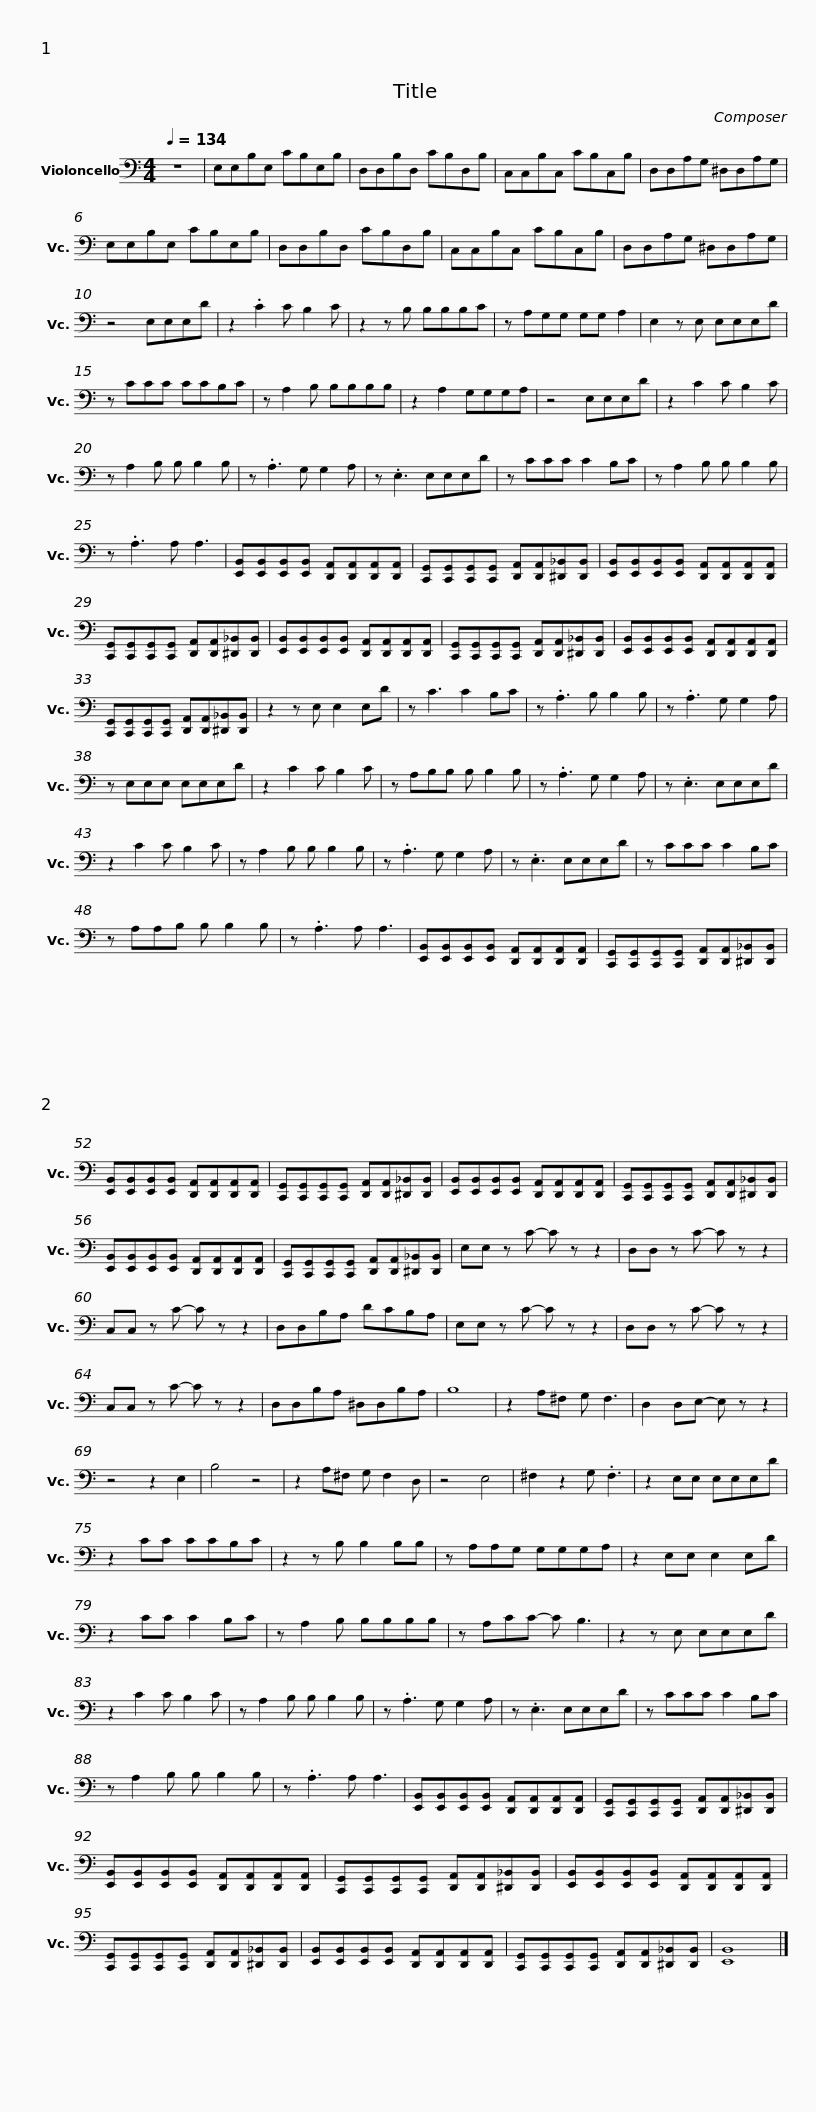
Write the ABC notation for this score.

X:1
L:1/8
Q:1/4=134
M:4/4
I:linebreak $
K:C
V:1 bass
V:1
 z8 | E,E,B,E, CB,E,B, | D,D,B,D, CB,D,B, | C,C,B,C, CB,C,B, | D,D,A,G, ^D,D,A,G, | %5
 E,E,B,E, CB,E,B, |$ D,D,B,D, CB,D,B, | C,C,B,C, CB,C,B, | D,D,A,G, ^D,D,A,G, | z4 E,E,E,D | %10
 z2 .C2 C B,2 C | z2 z B, B,B,B,C |$ z A,G,G, G,G, A,2 | E,2 z E, E,E,E,D | z CCC CCB,C | %15
 z A,2 B, B,B,B,B, | z2 A,2 G,G,G,A, | z4 E,E,E,D |$ z2 C2 C B,2 C | z A,2 B, B, B,2 B, | %20
 z .A,3 G, G,2 A, | z .E,3 E,E,E,D | z CCC C2 B,C | z A,2 B, B, B,2 B, | z .A,3 A, A,3 |$ %25
 [E,,B,,][E,,B,,][E,,B,,][E,,B,,] [D,,A,,][D,,A,,][D,,A,,][D,,A,,] | [C,,G,,][C,,G,,][C,,G,,][C,,G,,] [D,,A,,][D,,A,,][^D,,_B,,][D,,B,,] | [E,,B,,][E,,B,,][E,,B,,][E,,B,,] [D,,A,,][D,,A,,][D,,A,,][D,,A,,] | [C,,G,,][C,,G,,][C,,G,,][C,,G,,] [D,,A,,][D,,A,,][^D,,_B,,][D,,B,,] |$ [E,,B,,][E,,B,,][E,,B,,][E,,B,,] [D,,A,,][D,,A,,][D,,A,,][D,,A,,] | %30
 [C,,G,,][C,,G,,][C,,G,,][C,,G,,] [D,,A,,][D,,A,,][^D,,_B,,][D,,B,,] | [E,,B,,][E,,B,,][E,,B,,][E,,B,,] [D,,A,,][D,,A,,][D,,A,,][D,,A,,] | [C,,G,,][C,,G,,][C,,G,,][C,,G,,] [D,,A,,][D,,A,,][^D,,_B,,][D,,B,,] |$ z2 z E, E,2 E,D | z C3 C2 B,C | %35
 z .A,3 B, B,2 B, | z .A,3 G, G,2 A, | z E,E,E, E,E,E,D | z2 C2 C B,2 C | z A,B,B, B, B,2 B, |$ %40
 z .A,3 G, G,2 A, | z .E,3 E,E,E,D | z2 C2 C B,2 C | z A,2 B, B, B,2 B, | z .A,3 G, G,2 A, | %45
 z .E,3 E,E,E,D | z CCC C2 B,C |$ z A,A,B, B, B,2 B, | z .A,3 A, A,3 | [E,,B,,][E,,B,,][E,,B,,][E,,B,,] [D,,A,,][D,,A,,][D,,A,,][D,,A,,] | %50
 [C,,G,,][C,,G,,][C,,G,,][C,,G,,] [D,,A,,][D,,A,,][^D,,_B,,][D,,B,,] | [E,,B,,][E,,B,,][E,,B,,][E,,B,,] [D,,A,,][D,,A,,][D,,A,,][D,,A,,] |$ [C,,G,,][C,,G,,][C,,G,,][C,,G,,] [D,,A,,][D,,A,,][^D,,_B,,][D,,B,,] | [E,,B,,][E,,B,,][E,,B,,][E,,B,,] [D,,A,,][D,,A,,][D,,A,,][D,,A,,] | [C,,G,,][C,,G,,][C,,G,,][C,,G,,] [D,,A,,][D,,A,,][^D,,_B,,][D,,B,,] | %55
 [E,,B,,][E,,B,,][E,,B,,][E,,B,,] [D,,A,,][D,,A,,][D,,A,,][D,,A,,] |$ [C,,G,,][C,,G,,][C,,G,,][C,,G,,] [D,,A,,][D,,A,,][^D,,_B,,][D,,B,,] | E,E, z C- C z z2 | D,D, z C- C z z2 | C,C, z C- C z z2 | %60
 D,D,B,A, DCB,A, |$ E,E, z C- C z z2 | D,D, z C- C z z2 | C,C, z C- C z z2 | D,D,B,A, ^D,D,B,A, | %65
 B,8 | z2 A,^F, G, F,3 | D,2 D,E,- E, z z2 |$ z4 z2 E,2 | B,4 z4 | %70
 z2 A,^F, G, F,2 D, | z4 E,4 | ^F,2 z2 G, .F,3 | z2 E,E, E,E,E,D | z2 CC CCB,C | %75
 z2 z B, B,2 B,B, |$ z A,A,G, G,G,G,A, | z2 E,E, E,2 E,D | z2 CC C2 B,C | z A,2 B, B,B,B,B, | %80
 z A,CC- C B,3 | z2 z E, E,E,E,D |$ z2 C2 C B,2 C | z A,2 B, B, B,2 B, | z .A,3 G, G,2 A, | %85
 z .E,3 E,E,E,D | z CCC C2 B,C | z A,2 B, B, B,2 B, | z .A,3 A, A,3 |$ [E,,B,,][E,,B,,][E,,B,,][E,,B,,] [D,,A,,][D,,A,,][D,,A,,][D,,A,,] | %90
 [C,,G,,][C,,G,,][C,,G,,][C,,G,,] [D,,A,,][D,,A,,][^D,,_B,,][D,,B,,] | [E,,B,,][E,,B,,][E,,B,,][E,,B,,] [D,,A,,][D,,A,,][D,,A,,][D,,A,,] | [C,,G,,][C,,G,,][C,,G,,][C,,G,,] [D,,A,,][D,,A,,][^D,,_B,,][D,,B,,] |$ [E,,B,,][E,,B,,][E,,B,,][E,,B,,] [D,,A,,][D,,A,,][D,,A,,][D,,A,,] | [C,,G,,][C,,G,,][C,,G,,][C,,G,,] [D,,A,,][D,,A,,][^D,,_B,,][D,,B,,] | %95
 [E,,B,,][E,,B,,][E,,B,,][E,,B,,] [D,,A,,][D,,A,,][D,,A,,][D,,A,,] | [C,,G,,][C,,G,,][C,,G,,][C,,G,,] [D,,A,,][D,,A,,][^D,,_B,,][D,,B,,] | [E,,B,,]8 |] %98
